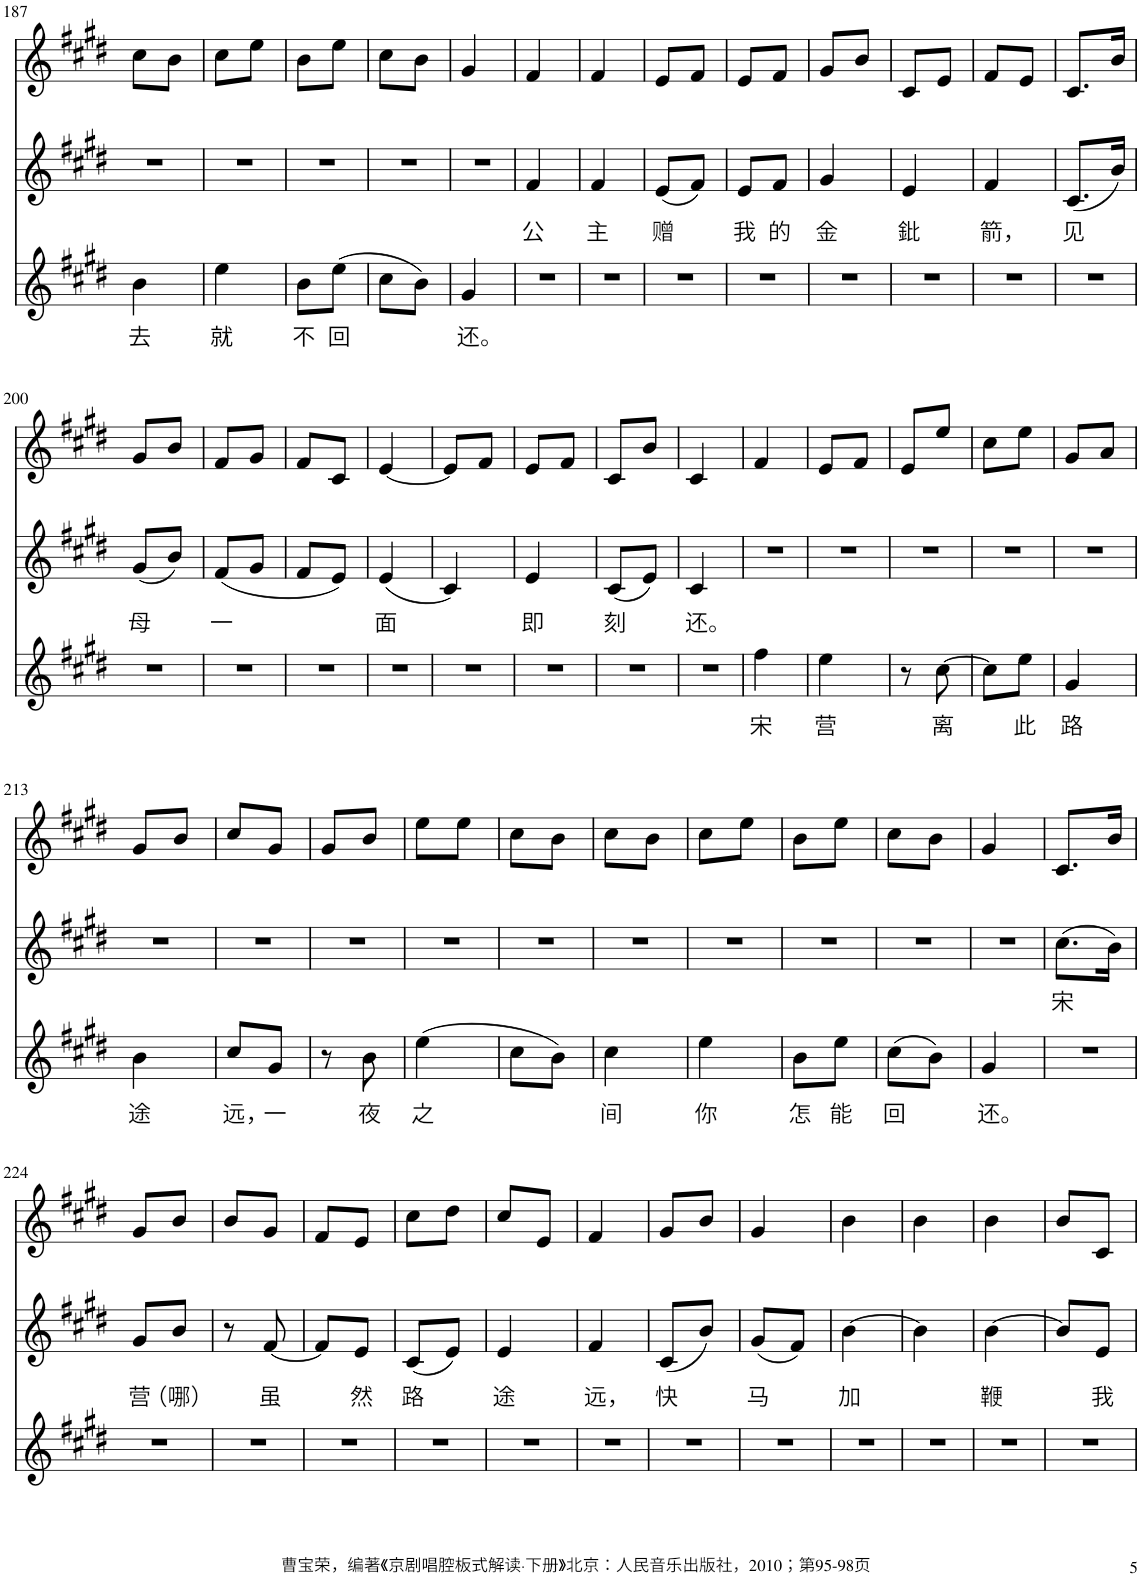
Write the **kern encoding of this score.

**kern	**text	**kern	**text	**kern
*part3	*part3	*part2	*part2	*part1
*staff3	*staff3	*staff2	*staff2	*staff1
*I"Piano	*	*I"Piano	*	*I"Piano
*I'Pno	*	*I'Pno	*	*I'Pno
!!LO:PB:g=z
*clefG2	*	*clefG2	*	*clefG2
*k[f#c#g#d#]	*	*k[f#c#g#d#]	*	*k[f#c#g#d#]
*M1/4	*	*M1/4	*	*M1/4
=187	=187	=187	=187	=187
!	!LO:LY:b	!	!	!
4b\	去	4r	.	8cc#\L
.	.	.	.	8b\J
=188	=188	=188	=188	=188
!	!LO:LY:b	!	!	!
4ee\	就	4r	.	8cc#\L
.	.	.	.	8ee\J
=189	=189	=189	=189	=189
!	!LO:LY:b	!	!	!
8b\L	不	4r	.	8b\L
!	!LO:LY:b	!	!	!
(8ee\J	回	.	.	8ee\J
=190	=190	=190	=190	=190
8cc#\L	.	4r	.	8cc#\L
8b\J)	.	.	.	8b\J
=191	=191	=191	=191	=191
!	!LO:LY:b	!	!	!
4g#/	还。	4r	.	4g#/
=192	=192	=192	=192	=192
!	!	!	!LO:LY:b	!
4r	.	4f#/	公	4f#/
=193	=193	=193	=193	=193
!	!	!	!LO:LY:b	!
4r	.	4f#/	主	4f#/
=194	=194	=194	=194	=194
!	!	!	!LO:LY:b	!
4r	.	(8e/L	赠	8e/L
.	.	8f#/J)	.	8f#/J
=195	=195	=195	=195	=195
!	!	!	!LO:LY:b	!
4r	.	8e/L	我	8e/L
!	!	!	!LO:LY:b	!
.	.	8f#/J	的	8f#/J
=196	=196	=196	=196	=196
!	!	!	!LO:LY:b	!
4r	.	4g#/	金	8g#/L
.	.	.	.	8b/J
=197	=197	=197	=197	=197
!	!	!	!LO:LY:b	!
4r	.	4e/	鈚	8c#/L
.	.	.	.	8e/J
=198	=198	=198	=198	=198
!	!	!	!LO:LY:b	!
4r	.	4f#/	箭，	8f#/L
.	.	.	.	8e/J
=199	=199	=199	=199	=199
!	!	!	!LO:LY:b	!
4r	.	(8.c#/L	见	8.c#/L
.	.	16b/Jk)	.	16b/Jk
!!LO:LB:g=z
=200	=200	=200	=200	=200
!	!	!	!LO:LY:b	!
4r	.	(8g#/L	母	8g#/L
.	.	8b/J)	.	8b/J
=201	=201	=201	=201	=201
!	!	!	!LO:LY:b	!
4r	.	(8f#/L	一	8f#/L
.	.	8g#/J	.	8g#/J
=202	=202	=202	=202	=202
4r	.	8f#/L	.	8f#/L
.	.	8e/J)	.	8c#/J
=203	=203	=203	=203	=203
!	!	!	!LO:LY:b	!
4r	.	(4e/	面	[4e/
=204	=204	=204	=204	=204
4r	.	4c#/)	.	8e/L]
.	.	.	.	8f#/J
=205	=205	=205	=205	=205
!	!	!	!LO:LY:b	!
4r	.	4e/	即	8e/L
.	.	.	.	8f#/J
=206	=206	=206	=206	=206
!	!	!	!LO:LY:b	!
4r	.	(8c#/L	刻	8c#/L
.	.	8e/J)	.	8b/J
=207	=207	=207	=207	=207
!	!	!	!LO:LY:b	!
4r	.	4c#/	还。	4c#/
=208	=208	=208	=208	=208
!	!LO:LY:b	!	!	!
4ff#\	宋	4r	.	4f#/
=209	=209	=209	=209	=209
!	!LO:LY:b	!	!	!
4ee\	营	4r	.	8e/L
.	.	.	.	8f#/J
=210	=210	=210	=210	=210
8r	.	4r	.	8e/L
!	!LO:LY:b	!	!	!
[8cc#\	离	.	.	8ee/J
=211	=211	=211	=211	=211
8cc#\L]	.	4r	.	8cc#\L
!	!LO:LY:b	!	!	!
8ee\J	此	.	.	8ee\J
=212	=212	=212	=212	=212
!	!LO:LY:b	!	!	!
4g#/	路	4r	.	8g#/L
.	.	.	.	8a/J
!!LO:LB:g=z
=213	=213	=213	=213	=213
!	!LO:LY:b	!	!	!
4b\	途	4r	.	8g#/L
.	.	.	.	8b/J
=214	=214	=214	=214	=214
!	!LO:LY:b	!	!	!
8cc#/L	远，	4r	.	8cc#/L
!	!LO:LY:b	!	!	!
8g#/J	一	.	.	8g#/J
=215	=215	=215	=215	=215
8r	.	4r	.	8g#/L
!	!LO:LY:b	!	!	!
8b\	夜	.	.	8b/J
=216	=216	=216	=216	=216
!	!LO:LY:b	!	!	!
(4ee\	之	4r	.	8ee\L
.	.	.	.	8ee\J
=217	=217	=217	=217	=217
8cc#\L	.	4r	.	8cc#\L
8b\J)	.	.	.	8b\J
=218	=218	=218	=218	=218
!	!LO:LY:b	!	!	!
4cc#\	间	4r	.	8cc#\L
.	.	.	.	8b\J
=219	=219	=219	=219	=219
!	!LO:LY:b	!	!	!
4ee\	你	4r	.	8cc#\L
.	.	.	.	8ee\J
=220	=220	=220	=220	=220
!	!LO:LY:b	!	!	!
8b\L	怎	4r	.	8b\L
!	!LO:LY:b	!	!	!
8ee\J	能	.	.	8ee\J
=221	=221	=221	=221	=221
!	!LO:LY:b	!	!	!
(8cc#\L	回	4r	.	8cc#\L
8b\J)	.	.	.	8b\J
=222	=222	=222	=222	=222
!	!LO:LY:b	!	!	!
4g#/	还。	4r	.	4g#/
=223	=223	=223	=223	=223
!	!	!	!LO:LY:b	!
4r	.	(8.cc#\L	宋	8.c#/L
.	.	16b\Jk)	.	16b/Jk
!!LO:LB:g=z
=224	=224	=224	=224	=224
!	!	!	!LO:LY:b	!
4r	.	8g#/L	营	8g#/L
!	!	!	!LO:LY:b	!
.	.	8b/J	（哪）	8b/J
=225	=225	=225	=225	=225
4r	.	8r	.	8b/L
!	!	!	!LO:LY:b	!
.	.	[8f#/	虽	8g#/J
=226	=226	=226	=226	=226
4r	.	8f#/L]	.	8f#/L
!	!	!	!LO:LY:b	!
.	.	8e/J	然	8e/J
=227	=227	=227	=227	=227
!	!	!	!LO:LY:b	!
4r	.	(8c#/L	路	8cc#\L
.	.	8e/J)	.	8dd#\J
=228	=228	=228	=228	=228
!	!	!	!LO:LY:b	!
4r	.	4e/	途	8cc#/L
.	.	.	.	8e/J
=229	=229	=229	=229	=229
!	!	!	!LO:LY:b	!
4r	.	4f#/	远，	4f#/
=230	=230	=230	=230	=230
!	!	!	!LO:LY:b	!
4r	.	(8c#/L	快	8g#/L
.	.	8b/J)	.	8b/J
=231	=231	=231	=231	=231
!	!	!	!LO:LY:b	!
4r	.	(8g#/L	马	4g#/
.	.	8f#/J)	.	.
=232	=232	=232	=232	=232
!	!	!	!LO:LY:b	!
4r	.	[4b\	加	4b\
=233	=233	=233	=233	=233
4r	.	4b\]	.	4b\
=234	=234	=234	=234	=234
!	!	!	!LO:LY:b	!
4r	.	[4b\	鞭	4b\
=235	=235	=235	=235	=235
4r	.	8b/L]	.	8b/L
!	!	!	!LO:LY:b	!
.	.	8e/J	我	8c#/J
=	=	=	=	=
*-	*-	*-	*-	*-
